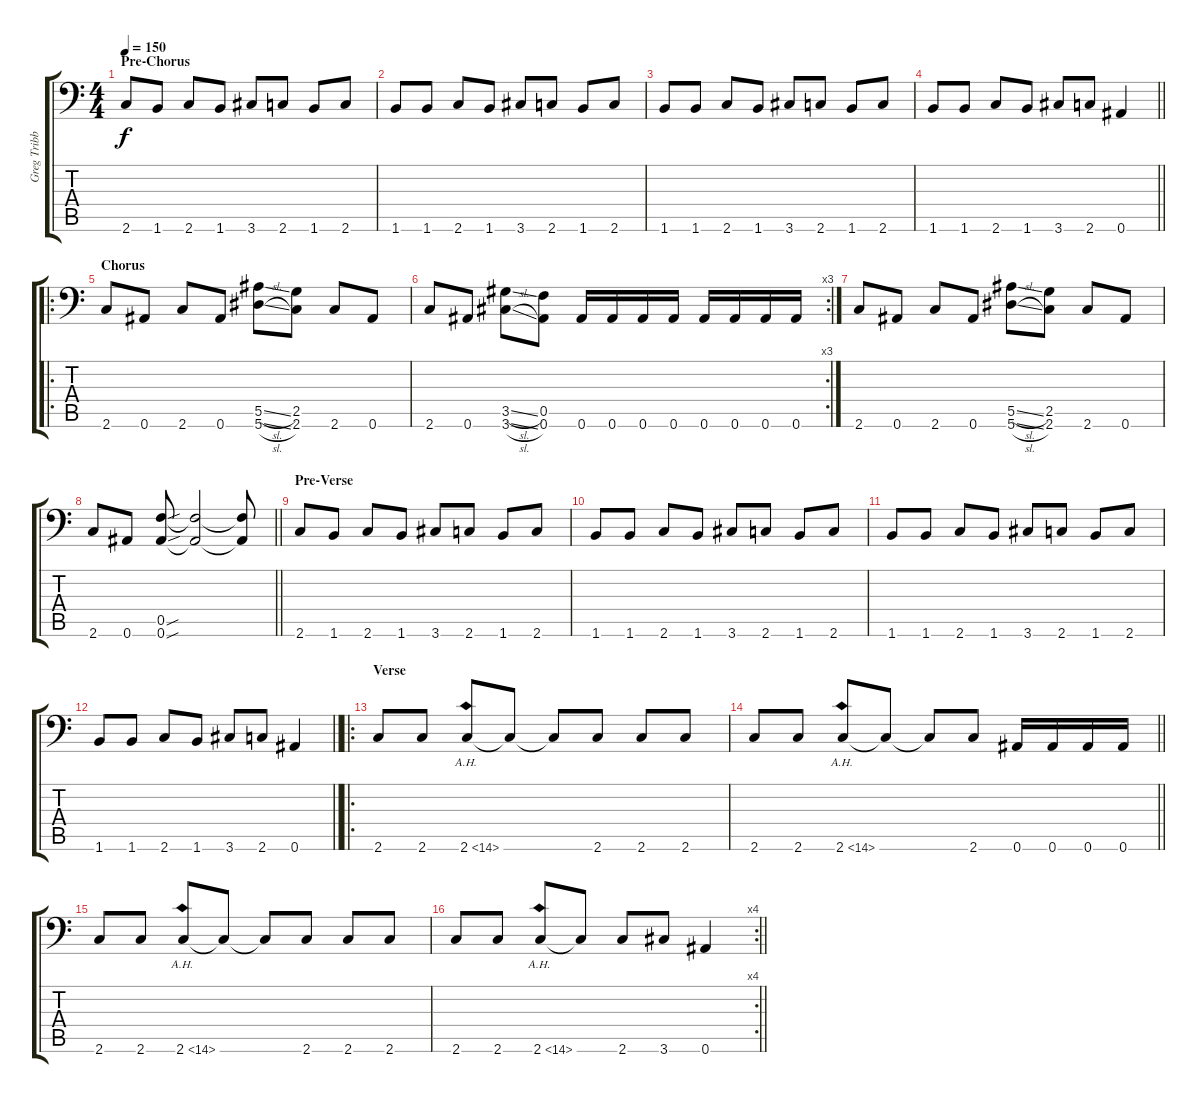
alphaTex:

\track ("Greg Tribbett" "Greg Tribb") {instrument overdrivenguitar}
\staff {score tabs}
\tuning (C4 G3 Eb3 Bb2 F2 Bb1) {hide}
\ts (4 4)
\section ("" "Pre-Chorus")
\tempo 150
\clef f4
\ks c
2.6.8{dy f} 1.6.8 2.6.8 1.6.8 3.6.8 2.6.8 1.6.8 2.6.8 |
1.6.8 1.6.8 2.6.8 1.6.8 3.6.8 2.6.8 1.6.8 2.6.8 |
1.6.8 1.6.8 2.6.8 1.6.8 3.6.8 2.6.8 1.6.8 2.6.8 |
\barLineRight lightlight
1.6.8 1.6.8 2.6.8 1.6.8 3.6.8 2.6.8 0.6.4 |
\ro
\section ("" "Chorus")
2.6.8 0.6.8 2.6.8 0.6.8 (5.5{sl} 5.6{sl}).8 (2.5 2.6).8 2.6.8 0.6.8 |
\rc 3
2.6.8 0.6.8 (3.5{sl} 3.6{sl}).8 (0.5 0.6).8 0.6.16 0.6.16 0.6.16 0.6.16 0.6.16 0.6.16 0.6.16 0.6.16 |
2.6.8 0.6.8 2.6.8 0.6.8 (5.5{sl} 5.6{sl}).8 (2.5 2.6).8 2.6.8 0.6.8 |
\barLineRight lightlight
2.6.8 0.6.8 (0.5{sou} 0.6{sou}).8 (0.5{t} 0.6{t}).2 (0.5{t} 0.6{t}).8 |
\section ("" "Pre-Verse")
2.6.8 1.6.8 2.6.8 1.6.8 3.6.8 2.6.8 1.6.8 2.6.8 |
1.6.8 1.6.8 2.6.8 1.6.8 3.6.8 2.6.8 1.6.8 2.6.8 |
1.6.8 1.6.8 2.6.8 1.6.8 3.6.8 2.6.8 1.6.8 2.6.8 |
\barLineRight lightlight
1.6.8 1.6.8 2.6.8 1.6.8 3.6.8 2.6.8 0.6.4 |
\ro
\section ("" "Verse")
2.6.8 2.6.8 2.6{ah 12}.8 2.6{t}.8 2.6{t}.8 2.6.8 2.6.8 2.6.8 |
\barLineRight lightlight
2.6.8 2.6.8 2.6{ah 12}.8 2.6{t}.8 2.6{t}.8 2.6.8 0.6.16 0.6.16 0.6.16 0.6.16 |
2.6.8 2.6.8 2.6{ah 12}.8 2.6{t}.8 2.6{t}.8 2.6.8 2.6.8 2.6.8 |
\rc 4
\barLineRight lightlight
2.6.8 2.6.8 2.6{ah 12}.8 2.6{t}.8 2.6.8 3.6.8 0.6.4
